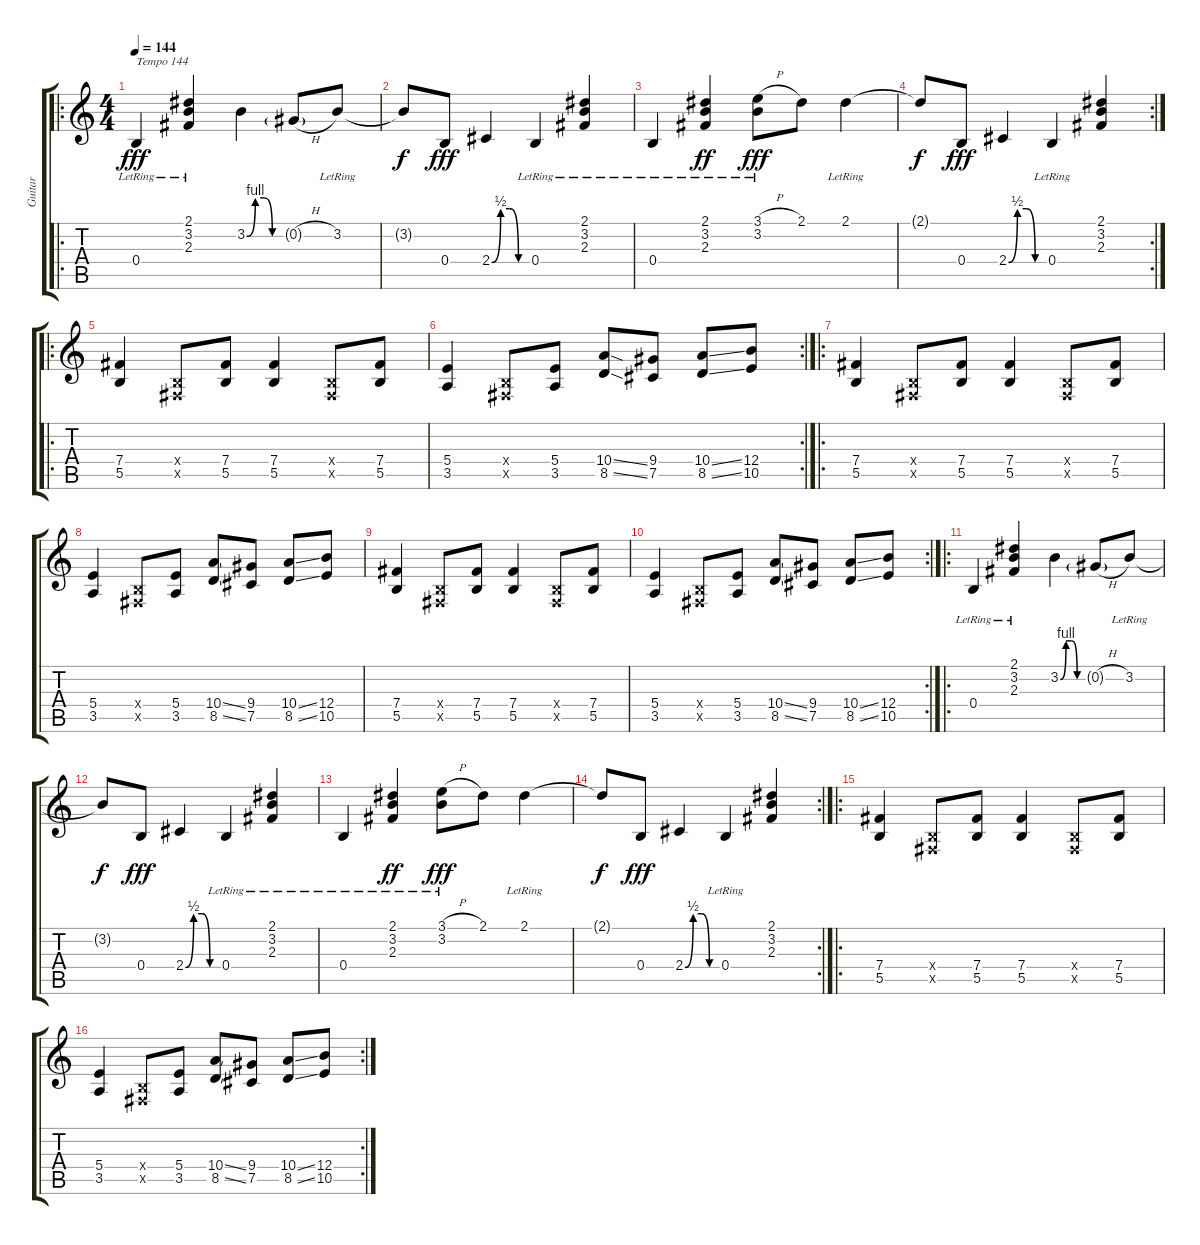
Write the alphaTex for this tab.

\track ("Guitar" "Guitar") {instrument distortionguitar}
\staff {score tabs}
\tuning (Db4 Ab3 E3 B2 Gb2 Db2) {hide}
\ro
\ts (4 4)
\tempo 144
\clef g2
\ks c
0.4{lr}.4{txt "Tempo 144" dy fff instrument distortionguitar} (2.1{lr} 3.2 2.3{lr}).4 3.2{be (custom 0 0 15 4 30 4 45 0 60 0)}.4 0.2{h g}.8 3.2{lr}.8 |
3.2{t}.8{dy f} 0.4.8{dy fff} 2.4{be (custom 0 0 15 2 30 2 45 0 60 0)}.4 0.4{lr}.4 (2.1{lr} 3.2{lr} 2.3{lr}).4 |
0.4{lr}.4 (2.1 3.2 2.3{lr}).4{dy ff} (3.1{h} 3.2{lr}).8{dy fff} 2.1.8 2.1{lr}.4 |
\rc 2
2.1{t}.8{dy f} 0.4.8{dy fff} 2.4{be (custom 0 0 15 2 30 2 45 0 60 0)}.4 0.4{lr}.4 (2.1 3.2 2.3).4 |
\ro
(7.4 5.5).4 (0.4{x} 0.5{x}).8 (7.4 5.5).8 (7.4 5.5).4 (0.4{x} 0.5{x}).8 (7.4 5.5).8 |
\rc 2
(5.4 3.5).4 (0.4{x} 0.5{x}).8 (5.4 3.5).8 (10.4{ss} 8.5{ss}).8 (9.4 7.5).8 (10.4{ss} 8.5{ss}).8 (12.4 10.5).8 |
\ro
(7.4 5.5).4 (0.4{x} 0.5{x}).8 (7.4 5.5).8 (7.4 5.5).4 (0.4{x} 0.5{x}).8 (7.4 5.5).8 |
(5.4 3.5).4 (0.4{x} 0.5{x}).8 (5.4 3.5).8 (10.4{ss} 8.5{ss}).8 (9.4 7.5).8 (10.4{ss} 8.5{ss}).8 (12.4 10.5).8 |
(7.4 5.5).4 (0.4{x} 0.5{x}).8 (7.4 5.5).8 (7.4 5.5).4 (0.4{x} 0.5{x}).8 (7.4 5.5).8 |
\rc 2
(5.4 3.5).4 (0.4{x} 0.5{x}).8 (5.4 3.5).8 (10.4{ss} 8.5{ss}).8 (9.4 7.5).8 (10.4{ss} 8.5{ss}).8 (12.4 10.5).8 |
\ro
0.4{lr}.4 (2.1{lr} 3.2 2.3{lr}).4 3.2{be (custom 0 0 15 4 30 4 45 0 60 0)}.4 0.2{h g}.8 3.2{lr}.8 |
3.2{t}.8{dy f} 0.4.8{dy fff} 2.4{be (custom 0 0 15 2 30 2 45 0 60 0)}.4 0.4{lr}.4 (2.1{lr} 3.2{lr} 2.3{lr}).4 |
0.4{lr}.4 (2.1 3.2 2.3{lr}).4{dy ff} (3.1{h} 3.2{lr}).8{dy fff} 2.1.8 2.1{lr}.4 |
\rc 2
2.1{t}.8{dy f} 0.4.8{dy fff} 2.4{be (custom 0 0 15 2 30 2 45 0 60 0)}.4 0.4{lr}.4 (2.1 3.2 2.3).4 |
\ro
(7.4 5.5).4 (0.4{x} 0.5{x}).8 (7.4 5.5).8 (7.4 5.5).4 (0.4{x} 0.5{x}).8 (7.4 5.5).8 |
\rc 2
(5.4 3.5).4 (0.4{x} 0.5{x}).8 (5.4 3.5).8 (10.4{ss} 8.5{ss}).8 (9.4 7.5).8 (10.4{ss} 8.5{ss}).8 (12.4 10.5).8
